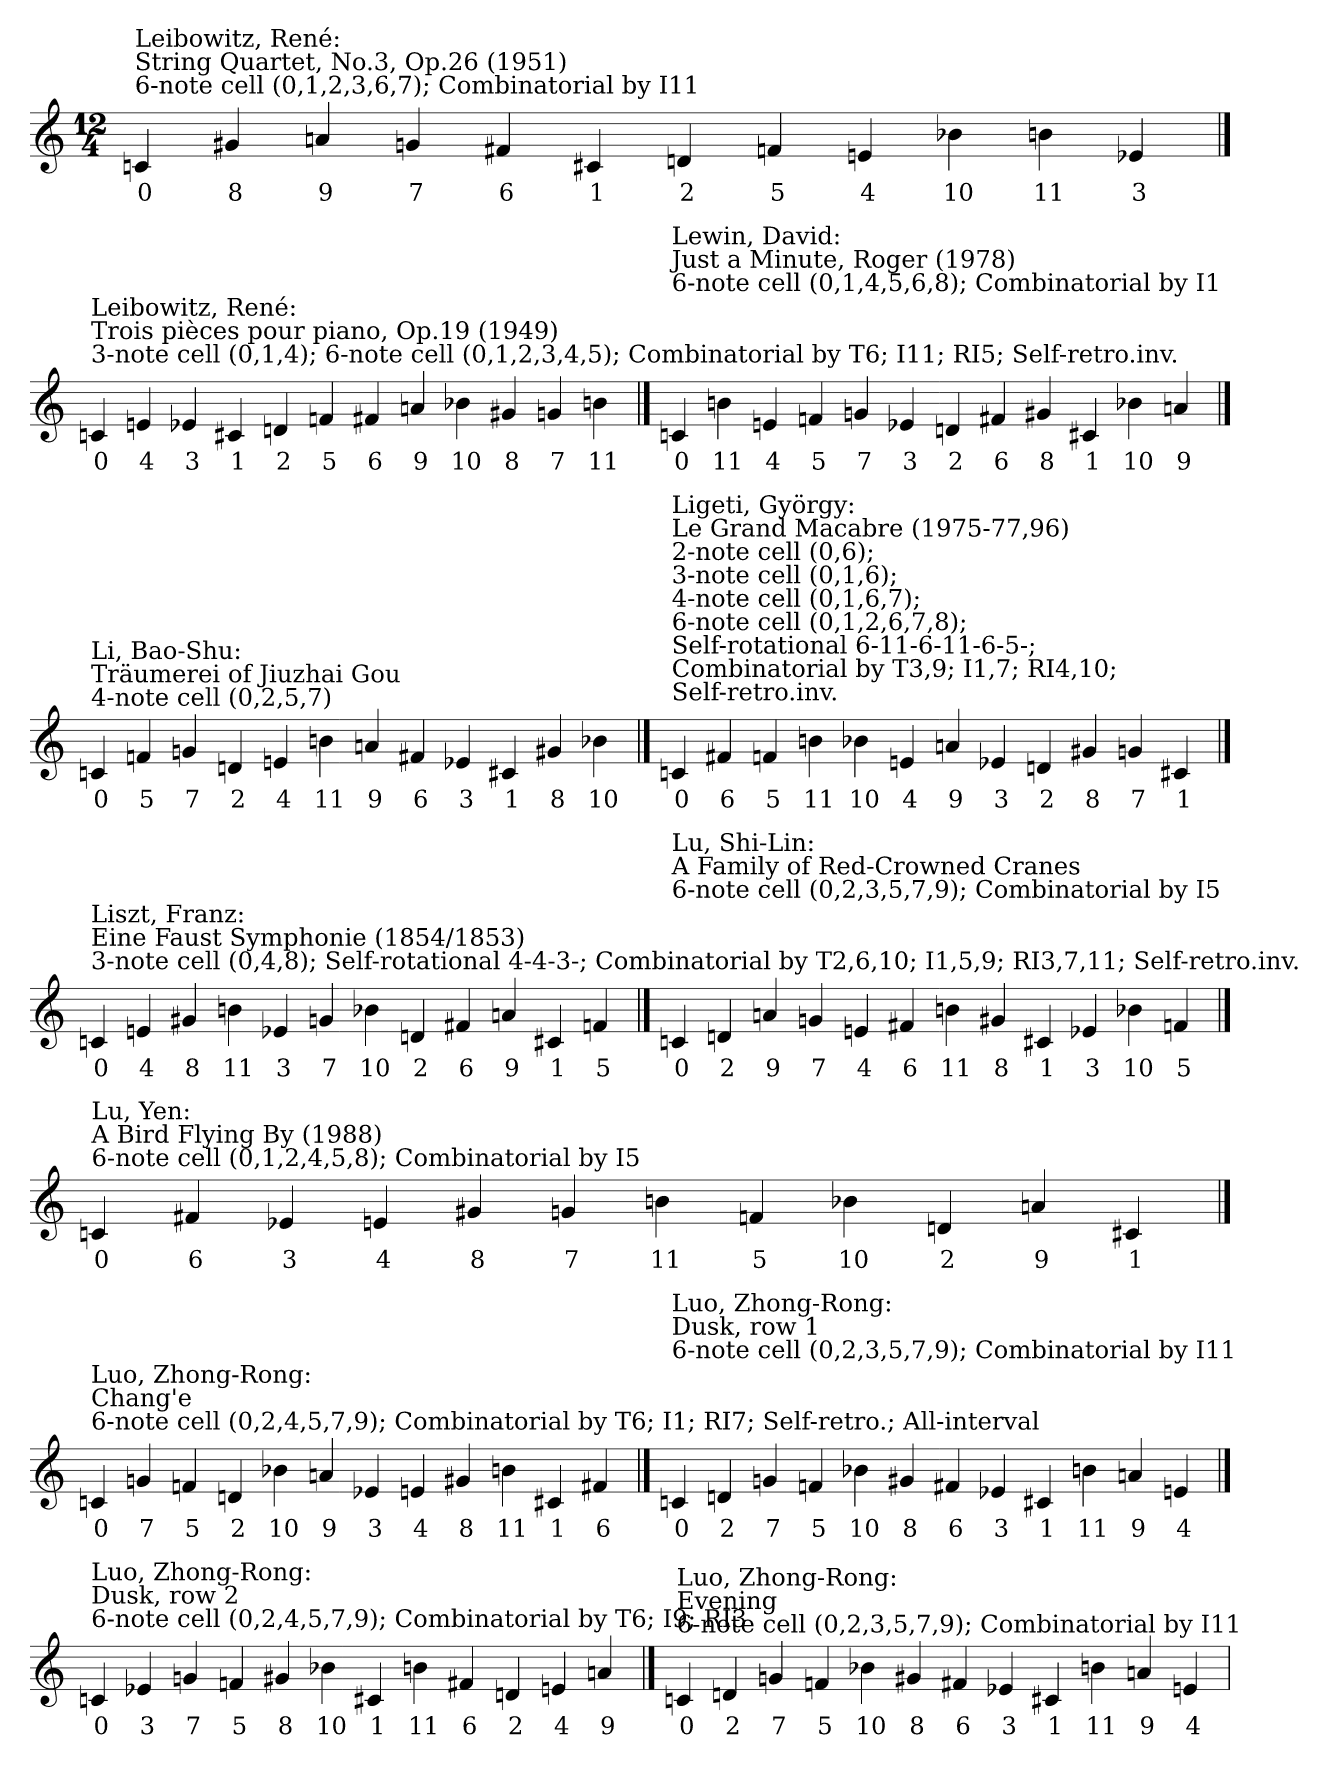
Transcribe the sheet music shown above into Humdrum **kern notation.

**kern	**text
*part1	*part1
*staff1	*staff1
!!LO:LB:g=z
*M12/4	*
==841	==841
!LO:TX:t=Leibowitz, René&colon; \nString Quartet, No.3, Op.26 (1951)\n6-note cell (0,1,2,3,6,7); Combinatorial by I11	!
4cn	0
4g#X	8
4an	9
4gn	7
4f#X	6
4c#X	1
4dn	2
4fn	5
4en	4
4b-X	10
4bn	11
4e-X	3
!!LO:LB:g=z
==842	==842
!LO:TX:t=Leibowitz, René&colon; \nTrois pièces pour piano, Op.19 (1949)\n3-note cell (0,1,4); 6-note cell (0,1,2,3,4,5); Combinatorial by T6; I11; RI5; Self-retro.inv.	!
4cn	0
4en	4
4e-X	3
4c#X	1
4dn	2
4fn	5
4f#X	6
4an	9
4b-X	10
4g#X	8
4gn	7
4bn	11
!!LO:LB:g=z
==843	==843
!LO:TX:t=Lewin, David&colon; \nJust a Minute, Roger (1978)\n6-note cell (0,1,4,5,6,8); Combinatorial by I1	!
4cn	0
4bn	11
4en	4
4fn	5
4gn	7
4e-X	3
4dn	2
4f#X	6
4g#X	8
4c#X	1
4b-X	10
4an	9
!!LO:LB:g=z
==844	==844
!LO:TX:t=Li, Bao-Shu&colon; \nTräumerei of Jiuzhai Gou\n4-note cell (0,2,5,7)	!
4cn	0
4fn	5
4gn	7
4dn	2
4en	4
4bn	11
4an	9
4f#X	6
4e-X	3
4c#X	1
4g#X	8
4b-X	10
!!LO:LB:g=z
==845	==845
!LO:TX:t=Ligeti, György&colon; \nLe Grand Macabre (1975-77,96)\n2-note cell (0,6); \n3-note cell (0,1,6); \n4-note cell (0,1,6,7); \n6-note cell (0,1,2,6,7,8); \nSelf-rotational 6-11-6-11-6-5-; \nCombinatorial by T3,9; I1,7; RI4,10; \nSelf-retro.inv.	!
4cn	0
4f#X	6
4fn	5
4bn	11
4b-X	10
4en	4
4an	9
4e-X	3
4dn	2
4g#X	8
4gn	7
4c#X	1
!!LO:LB:g=z
==846	==846
!LO:TX:t=Liszt, Franz&colon; \nEine Faust Symphonie (1854/1853)\n3-note cell (0,4,8); Self-rotational 4-4-3-; Combinatorial by T2,6,10; I1,5,9; RI3,7,11; Self-retro.inv.	!
4cn	0
4en	4
4g#X	8
4bn	11
4e-X	3
4gn	7
4b-X	10
4dn	2
4f#X	6
4an	9
4c#X	1
4fn	5
!!LO:LB:g=z
==847	==847
!LO:TX:t=Lu, Shi-Lin&colon; \nA Family of Red-Crowned Cranes\n6-note cell (0,2,3,5,7,9); Combinatorial by I5	!
4cn	0
4dn	2
4an	9
4gn	7
4en	4
4f#X	6
4bn	11
4g#X	8
4c#X	1
4e-X	3
4b-X	10
4fn	5
!!LO:LB:g=z
==848	==848
!LO:TX:t=Lu, Yen&colon; \nA Bird Flying By (1988)\n6-note cell (0,1,2,4,5,8); Combinatorial by I5	!
4cn	0
4f#X	6
4e-X	3
4en	4
4g#X	8
4gn	7
4bn	11
4fn	5
4b-X	10
4dn	2
4an	9
4c#X	1
!!LO:LB:g=z
==849	==849
!LO:TX:t=Luo, Zhong-Rong&colon; \nChang'e\n6-note cell (0,2,4,5,7,9); Combinatorial by T6; I1; RI7; Self-retro.; All-interval	!
4cn	0
4gn	7
4fn	5
4dn	2
4b-X	10
4an	9
4e-X	3
4en	4
4g#X	8
4bn	11
4c#X	1
4f#X	6
!!LO:LB:g=z
==850	==850
!LO:TX:t=Luo, Zhong-Rong&colon; \nDusk, row 1\n6-note cell (0,2,3,5,7,9); Combinatorial by I11	!
4cn	0
4dn	2
4gn	7
4fn	5
4b-X	10
4g#X	8
4f#X	6
4e-X	3
4c#X	1
4bn	11
4an	9
4en	4
!!LO:LB:g=z
==851	==851
!LO:TX:t=Luo, Zhong-Rong&colon; \nDusk, row 2\n6-note cell (0,2,4,5,7,9); Combinatorial by T6; I9; RI3	!
4cn	0
4e-X	3
4gn	7
4fn	5
4g#X	8
4b-X	10
4c#X	1
4bn	11
4f#X	6
4dn	2
4en	4
4an	9
!!LO:LB:g=z
==852	==852
!LO:TX:t=Luo, Zhong-Rong&colon; \nEvening\n6-note cell (0,2,3,5,7,9); Combinatorial by I11	!
4cn	0
4dn	2
4gn	7
4fn	5
4b-X	10
4g#X	8
4f#X	6
4e-X	3
4c#X	1
4bn	11
4an	9
4en	4
=	=
*-	*-
